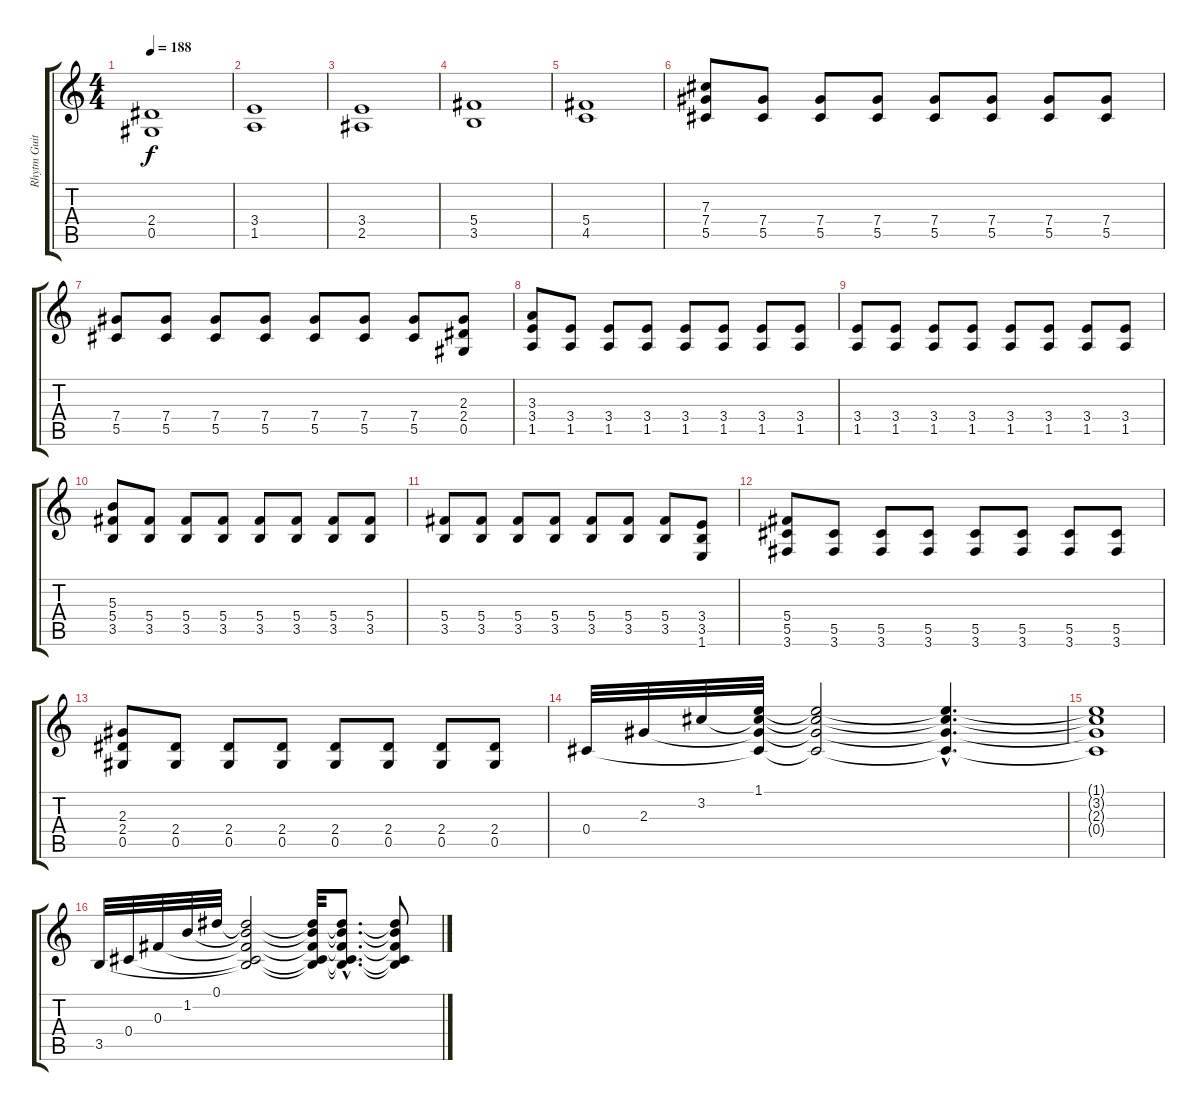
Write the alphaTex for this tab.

\track ("Rhytm Guitar" "Rhytm Guit") {instrument distortionguitar}
\staff {score tabs}
\tuning (Eb4 Bb3 Gb3 Db3 Ab2 Eb2) {hide}
\ts (4 4)
\tempo 188
\clef g2
\ks c
(2.4 0.5).1{dy f} |
(3.4 1.5).1 |
(3.4 2.5).1 |
(5.4 3.5).1 |
(5.4 4.5).1 |
(7.3 7.4 5.5).8 (7.4 5.5).8 (7.4 5.5).8 (7.4 5.5).8 (7.4 5.5).8 (7.4 5.5).8 (7.4 5.5).8 (7.4 5.5).8 |
(7.4 5.5).8 (7.4 5.5).8 (7.4 5.5).8 (7.4 5.5).8 (7.4 5.5).8 (7.4 5.5).8 (7.4 5.5).8 (2.3 2.4 0.5).8 |
(3.3 3.4 1.5).8 (3.4 1.5).8 (3.4 1.5).8 (3.4 1.5).8 (3.4 1.5).8 (3.4 1.5).8 (3.4 1.5).8 (3.4 1.5).8 |
(3.4 1.5).8 (3.4 1.5).8 (3.4 1.5).8 (3.4 1.5).8 (3.4 1.5).8 (3.4 1.5).8 (3.4 1.5).8 (3.4 1.5).8 |
(5.3 5.4 3.5).8 (5.4 3.5).8 (5.4 3.5).8 (5.4 3.5).8 (5.4 3.5).8 (5.4 3.5).8 (5.4 3.5).8 (5.4 3.5).8 |
(5.4 3.5).8 (5.4 3.5).8 (5.4 3.5).8 (5.4 3.5).8 (5.4 3.5).8 (5.4 3.5).8 (5.4 3.5).8 (3.4 3.5 1.6).8 |
(5.4 5.5 3.6).8 (5.5 3.6).8 (5.5 3.6).8 (5.5 3.6).8 (5.5 3.6).8 (5.5 3.6).8 (5.5 3.6).8 (5.5 3.6).8 |
(2.3 2.4 0.5).8 (2.4 0.5).8 (2.4 0.5).8 (2.4 0.5).8 (2.4 0.5).8 (2.4 0.5).8 (2.4 0.5).8 (2.4 0.5).8 |
0.4.32{instrument electricguitarclean} 2.3.32 3.2.32 (1.1 3.2{t} 2.3{t} 0.4{t}).32 (1.1{t} 3.2{t} 2.3{t} 0.4{t}).2 (1.1{hac t} 3.2{hac t} 2.3{hac t} 0.4{hac t}).4{d} |
(1.1{t} 3.2{t} 2.3{t} 0.4{t}).1 |
3.5.32 0.4.32 0.3.32 1.2.32 0.1.32 (0.1{t} 1.2{t} 0.3{t} 0.4{t} 3.5{t}).2 (0.1{t} 1.2{t} 0.3{t} 0.4{t} 3.5{t}).32 (0.1{hac t} 1.2{hac t} 0.3{hac t} 0.4{hac t} 3.5{hac t}).8{d} (0.1{t} 1.2{t} 0.3{t} 0.4{t} 3.5{t}).8
